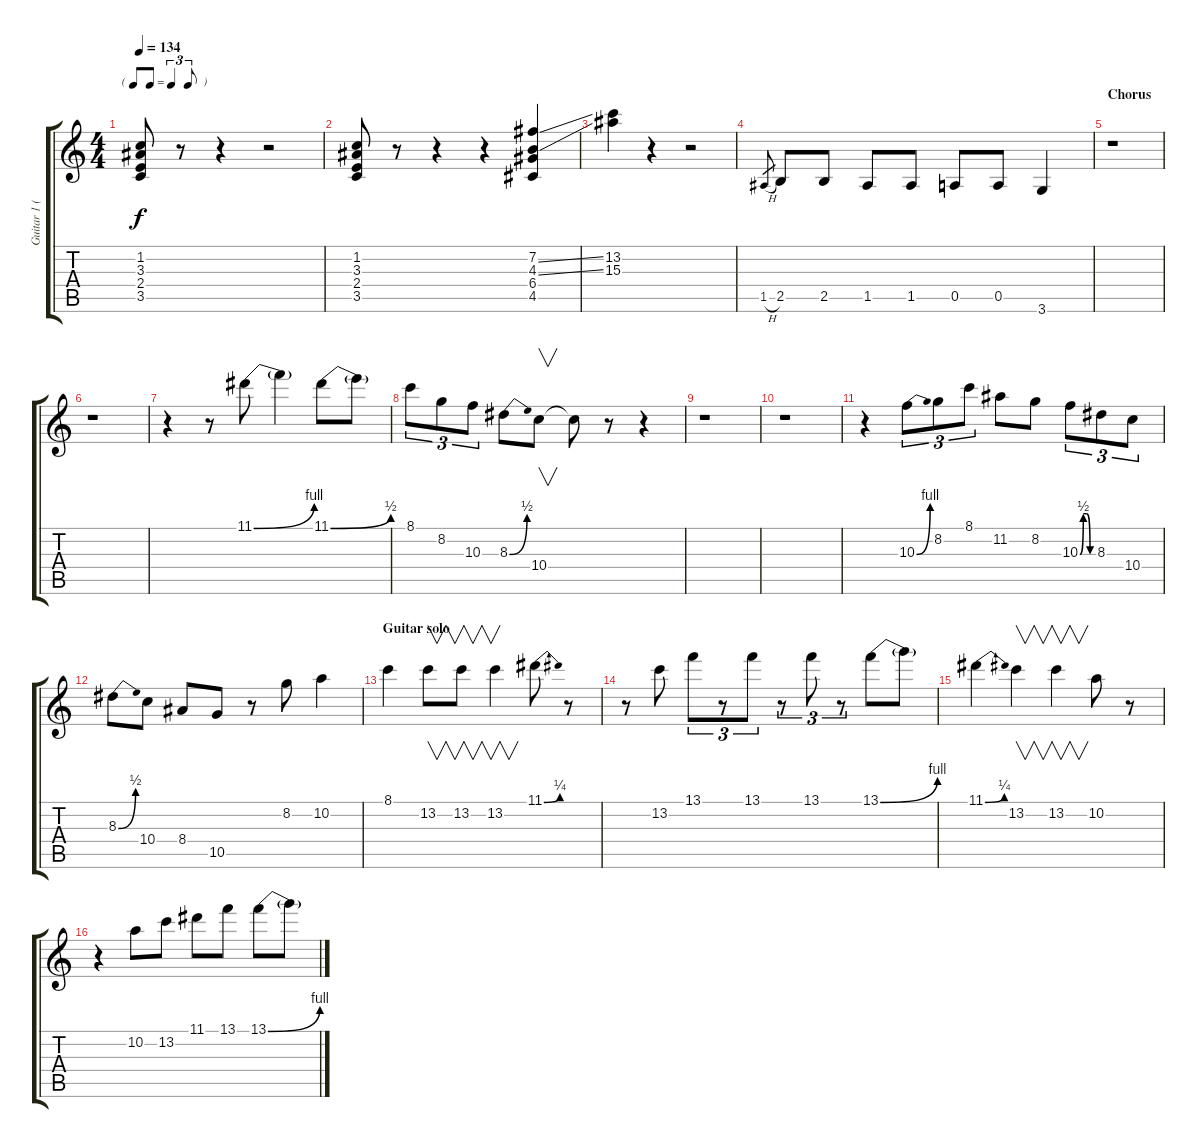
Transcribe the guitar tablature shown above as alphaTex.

\track ("Guitar 1 (E.C.)" "Guitar 1 (") {instrument overdrivenguitar}
\staff {score tabs}
\tuning (E4 B3 G3 D3 A2 E2) {hide}
\ts (4 4)
\tf triplet8th
\tempo 134
\clef g2
\ks c
(1.2 3.3 2.4 3.5).8{dy f} r.8 r.4 r.2 |
(1.2 3.3 2.4 3.5).8 r.8 r.4 r.4 (7.2{ss} 4.3{ss} 6.4 4.5).4 |
(13.2 15.3).4 r.4 r.2 |
1.5{h}.8{gr} 2.5.8 2.5.8 1.5.8 1.5.8 0.5.8 0.5.8 3.6.4 |
\section ("" "Chorus")
r.1 |
r.1 |
r.4 r.8 11.1{be (bend 0 0 60 4)}.8 11.1{t}.4 11.1{be (bend 0 0 60 2)}.8 11.1{t}.8 |
8.1.8{tu (3 2)} 8.2.8{tu (3 2)} 10.3.8{tu (3 2)} 8.3{be (bend 0 0 60 2)}.8 10.4.8{v} 10.4{t}.8 r.8 r.4 |
r.1 |
r.1 |
r.4 10.3{be (bend 0 0 60 4)}.8{tu (3 2)} 8.2.8{tu (3 2)} 8.1.8{tu (3 2)} 11.2.8 8.2.8 10.3{be (custom 0 0 15 2 30 2 45 0 60 0)}.8{tu (3 2)} 8.3.8{tu (3 2)} 10.4.8{tu (3 2)} |
8.3{be (bend 0 0 60 2)}.8 10.4.8 8.4.8 10.5.8 r.8 8.2.8 10.2.4 |
\section ("" "Guitar solo")
8.1.4 13.2.8{v} 13.2.8{v} 13.2.4{v} 11.1{be (bend 0 0 60 1)}.8 r.8 |
r.8 13.2.8 13.1.8{tu (3 2)} r.8{tu (3 2)} 13.1.8{tu (3 2)} r.8{tu (3 2)} 13.1.8{tu (3 2)} r.8{tu (3 2)} 13.1{be (bend 0 0 60 4)}.8 13.1{t}.8 |
11.1{be (bend 0 0 60 1)}.4 13.2.4{v} 13.2.4{v} 10.2.8 r.8 |
r.4 10.2.8 13.2.8 11.1.8 13.1.8 13.1{be (bend 0 0 60 4)}.8 13.1{t}.8
